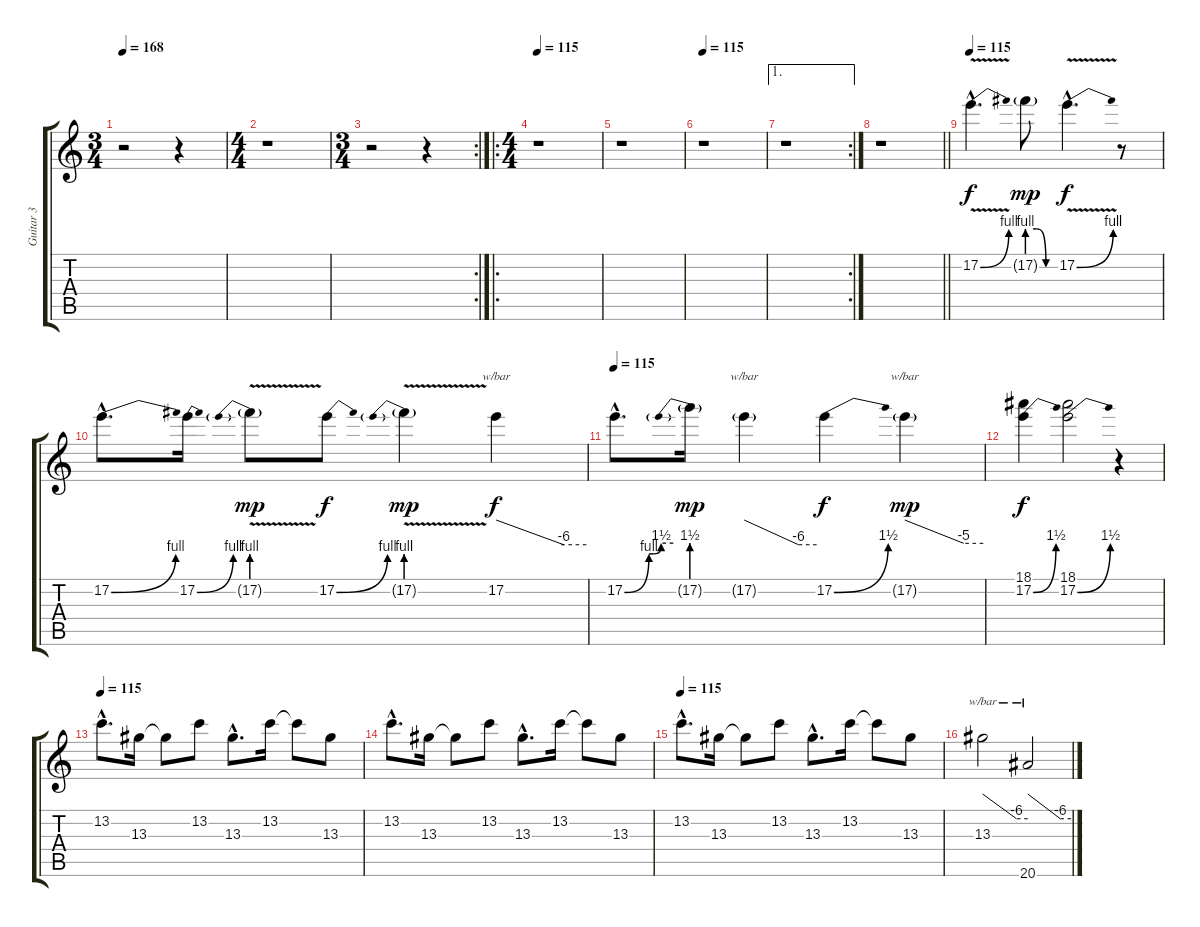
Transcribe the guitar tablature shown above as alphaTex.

\track ("Guitar 3" "Guitar 3") {instrument distortionguitar}
\staff {score tabs}
\tuning (E4 B3 G3 D3 A2 D2) {hide}
\ts (3 4)
\tempo 168
\clef g2
\ks c
r.2{dy f} r.4 |
\ts (4 4)
r.1 |
\rc 2
\ts (3 4)
r.2 r.4 |
\ro
\ts (4 4)
\tempo 115
r.1 |
r.1 |
\tempo 115
r.1 |
\ae 1
\rc 2
r.1 |
\barLineRight lightlight
r.1 |
\tempo 115
17.2{be (bend 0 0 60 4) v hac}.4{d} 17.2{be (custom 0 4 20 4 40 0 60 0) g}.8{dy mp} 17.2{be (bend 0 0 60 4) v hac}.4{d dy f} r.8 |
17.2{be (bend 0 0 60 4) hac}.8{d} 17.2{be (bend 0 0 60 4)}.16 17.2{be (prebend 0 4 60 4) v g}.8{dy mp} 17.2{be (bend 0 0 60 4)}.8{dy f} 17.2{be (prebend 0 4 60 4) v g}.4{dy mp} 17.2.4{tbe (custom default 0 0 45 -24 60 -24) dy f} |
\tempo 115
17.2{be (custom 0 0 30 4 35 4 45 6 60 6) hac}.8{d} 17.2{be (prebend 0 6 60 6) g}.16{dy mp} 17.2{g}.4{tbe (custom default 0 0 45 -24 60 -24)} 17.2{be (bend 0 0 60 6)}.4{dy f} 17.2{g}.4{tbe (custom default 0 0 45 -20 60 -20) dy mp} |
(18.1 17.2{be (bend 0 0 60 6)}).4{dy f} (18.1 17.2{be (bend 0 0 60 6)}).2 r.4 |
\tempo 115
13.2{hac}.8{d} 13.3.16 13.3{t}.8 13.2.8 13.3{hac}.8{d} 13.2.16 13.2{t}.8 13.3.8 |
13.2{hac}.8{d} 13.3.16 13.3{t}.8 13.2.8 13.3{hac}.8{d} 13.2.16 13.2{t}.8 13.3.8 |
\tempo 115
13.2{hac}.8{d} 13.3.16 13.3{t}.8 13.2.8 13.3{hac}.8{d} 13.2.16 13.2{t}.8 13.3.8 |
13.3.2{tbe (custom default 0 0 45 -24 60 -24)} 20.6.2{tbe (custom default 0 0 45 -24 60 -24)}
